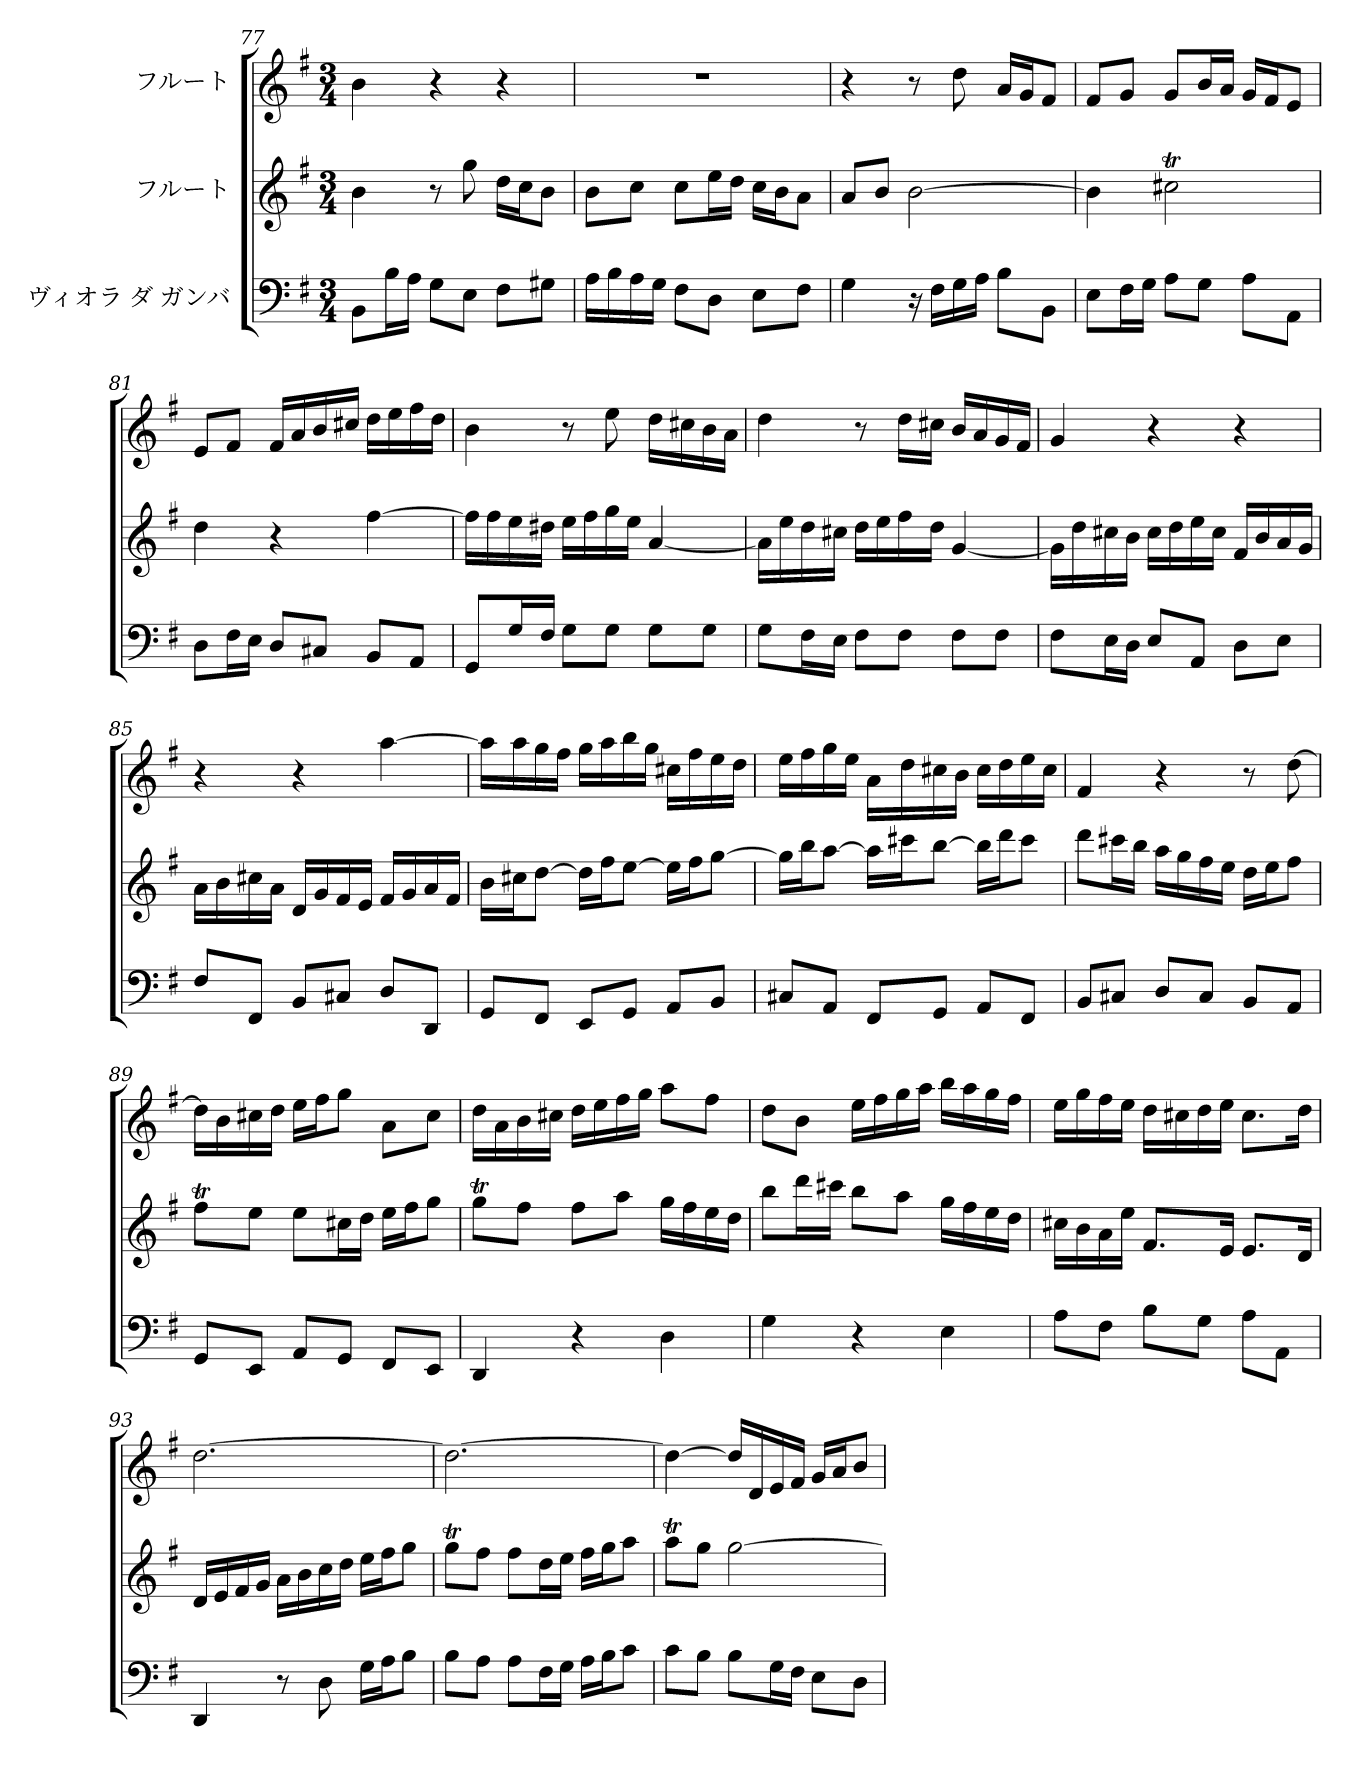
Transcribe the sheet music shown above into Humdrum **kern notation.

**kern	**kern	**kern
*part3	*part2	*part1
*staff3	*staff2	*staff1
*I"ヴィオラ ダ ガンバ	*I"フルート	*I"フルート
*clefF4	*clefG2	*clefG2
*k[f#]	*k[f#]	*k[f#]
*M3/4	*M3/4	*M3/4
=77	=77	=77
8BB\L	4b\	4b\
16B\L	.	.
16A\JJ	.	.
8G\L	8r	4r
8E\J	8gg\	.
8F#\L	16dd\LL	4r
.	16cc\J	.
8G#X\J	8b\J	.
!!LO:LB:g=z
=78	=78	=78
16A\LL	8b\L	2.r
16B\	.	.
16A\	8cc\J	.
16G\JJ	.	.
8F#\L	8cc\L	.
8D\J	16ee\L	.
.	16dd\JJ	.
8E\L	16cc\LL	.
.	16b\J	.
8F#\J	8a\J	.
=79	=79	=79
4G\	8a/L	4r
.	8b/J	.
16r	[2b\	8r
16F#\LL	.	.
16G\	.	8dd\
16A\JJ	.	.
8B\L	.	16a/LL
.	.	16g/J
8BB\J	.	8f#/J
=80	=80	=80
8E\L	4b\]	8f#/L
16F#\L	.	8g/J
16G\JJ	.	.
8A\L	2cc#Xt\	8g/L
8G\J	.	16b/L
.	.	16a/JJ
8A\L	.	16g/LL
.	.	16f#/J
8AA\J	.	8e/J
=81	=81	=81
8D\L	4dd\	8e/L
16F#\L	.	8f#/J
16E\JJ	.	.
8D/L	4r	16f#/LL
.	.	16a/
8C#X/J	.	16b/
.	.	16cc#X/JJ
8BB/L	[4ff#\	16dd\LL
.	.	16ee\
8AA/J	.	16ff#\
.	.	16dd\JJ
!!LO:LB:g=z
=82	=82	=82
8GG/L	16ff#\LL]	4b\
.	16ff#\	.
16G/L	16ee\	.
16F#/JJ	16dd#X\JJ	.
8G\L	16ee\LL	8r
.	16ff#\	.
8G\J	16gg\	8ee\
.	16ee\JJ	.
8G\L	[4a/	16dd\LL
.	.	16cc#X\
8G\J	.	16b\
.	.	16a\JJ
=83	=83	=83
8G\L	16a\LL]	4dd\
.	16ee\	.
16F#\L	16dd\	.
16E\JJ	16cc#X\JJ	.
8F#\L	16dd\LL	8r
.	16ee\	.
8F#\J	16ff#\	16dd\LL
.	16dd\JJ	16cc#X\JJ
8F#\L	[4g/	16b/LL
.	.	16a/
8F#\J	.	16g/
.	.	16f#/JJ
=84	=84	=84
8F#\L	16g\LL]	4g/
.	16dd\	.
16E\L	16cc#X\	.
16D\JJ	16b\JJ	.
8E/L	16cc#\LL	4r
.	16dd\	.
8AA/J	16ee\	.
.	16cc#\JJ	.
8D\L	16f#/LL	4r
.	16b/	.
8E\J	16a/	.
.	16g/JJ	.
!!LO:LB:g=z
=85	=85	=85
8F#/L	16a\LL	4r
.	16b\	.
8FF#/J	16cc#X\	.
.	16a\JJ	.
8BB/L	16d/LL	4r
.	16g/	.
8C#X/J	16f#/	.
.	16e/JJ	.
8D/L	16f#/LL	[4aa\
.	16g/	.
8DD/J	16a/	.
.	16f#/JJ	.
=86	=86	=86
8GG/L	16b\LL	16aa\LL]
.	16cc#X\J	16aa\
8FF#/J	[8dd\J	16gg\
.	.	16ff#\JJ
8EE/L	16dd\LL]	16gg\LL
.	16ff#\J	16aa\
8GG/J	[8ee\J	16bb\
.	.	16gg\JJ
8AA/L	16ee\LL]	16cc#X\LL
.	16ff#\J	16ff#\
8BB/J	[8gg\J	16ee\
.	.	16dd\JJ
=87	=87	=87
8C#X/L	16gg\LL]	16ee\LL
.	16bb\J	16ff#\
8AA/J	[8aa\J	16gg\
.	.	16ee\JJ
8FF#/L	16aa\LL]	16a\LL
.	16ccc#X\J	16dd\
8GG/J	[8bb\J	16cc#X\
.	.	16b\JJ
8AA/L	16bb\LL]	16cc#\LL
.	16ddd\J	16dd\
8FF#/J	8ccc#\J	16ee\
.	.	16cc#\JJ
!!LO:PB:g=z
=88	=88	=88
8BB/L	8ddd\L	4f#/
8C#X/J	16ccc#X\L	.
.	16bb\JJ	.
8D/L	16aa\LL	4r
.	16gg\	.
8C#/J	16ff#\	.
.	16ee\JJ	.
8BB/L	16dd\LL	8r
.	16ee\J	.
8AA/J	8ff#\J	[8dd\
=89	=89	=89
8GG/L	8ff#t\L	16dd\LL]
.	.	16b\
8EE/J	8ee\J	16cc#X\
.	.	16dd\JJ
8AA/L	8ee\L	16ee\LL
.	.	16ff#\J
8GG/J	16cc#X\L	8gg\J
.	16dd\JJ	.
8FF#/L	16ee\LL	8a\L
.	16ff#\J	.
8EE/J	8gg\J	8cc#\J
=90	=90	=90
4DD/	8ggT\L	16dd\LL
.	.	16a\
.	8ff#\J	16b\
.	.	16cc#X\JJ
4r	8ff#\L	16dd\LL
.	.	16ee\
.	8aa\J	16ff#\
.	.	16gg\JJ
4D\	16gg\LL	8aa\L
.	16ff#\	.
.	16ee\	8ff#\J
.	16dd\JJ	.
!!LO:LB:g=z
=91	=91	=91
4G\	8bb\L	8dd\L
.	16ddd\L	8b\J
.	16ccc#X\JJ	.
4r	8bb\L	16ee\LL
.	.	16ff#\
.	8aa\J	16gg\
.	.	16aa\JJ
4E\	16gg\LL	16bb\LL
.	16ff#\	16aa\
.	16ee\	16gg\
.	16dd\JJ	16ff#\JJ
=92	=92	=92
8A\L	16cc#X\LL	16ee\LL
.	16b\	16gg\
8F#\J	16a\	16ff#\
.	16ee\JJ	16ee\JJ
8B\L	8.f#/L	16dd\LL
.	.	16cc#X\
8G\J	.	16dd\
.	16e/Jk	16ee\JJ
8A\L	8.e/L	8.cc#\L
8AA\J	.	.
.	16d/Jk	16dd\Jk
=93	=93	=93
4DD/	16d/LL	[2.dd\
.	16e/	.
.	16f#/	.
.	16g/JJ	.
8r	16a\LL	.
.	16b\	.
8D\	16cc\	.
.	16dd\JJ	.
16G\LL	16ee\LL	.
16A\J	16ff#\J	.
8B\J	8gg\J	.
=94	=94	=94
8B\L	8ggT\L	2.dd\_
8A\J	8ff#\J	.
8A\L	8ff#\L	.
16F#\L	16dd\L	.
16G\JJ	16ee\JJ	.
16A\LL	16ff#\LL	.
16B\J	16gg\J	.
8c\J	8aa\J	.
!!LO:LB:g=z
=95	=95	=95
8c\L	8aaT\L	4dd\_
8B\J	8gg\J	.
8B\L	[2gg\	16dd/LL]
.	.	16d/
16G\L	.	16e/
16F#\JJ	.	16f#/JJ
8E\L	.	16g/LL
.	.	16a/J
8D\J	.	8b/J
=	=	=
*-	*-	*-
